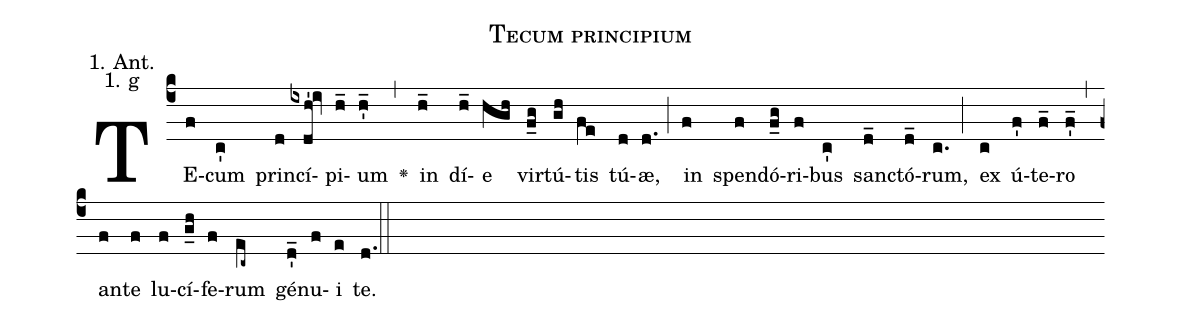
name: Tecum principium;
office-part: 1 Antiphon;
mode: 1g;
annotation: 1. Ant.;
annotation: 1. g;
def-m1:}{\greseteolcustos{manual}{;
def-m2:\ifx\breakbeforeEuouae\undefined\else;
def-m3:\fi}\ifx\noeuouae\undefined\def\noeuouae{F}\fi\if\noeuouae F{;
def-m4:}\fi;
%%
% The syntax in this part is called gabc. Please refer to http://home.gna.org/gregorio/gabc/#basis
(c4)TE(f)cum(c') prin(d)cí(ixdh'!iv)pi(h_)um(h'_) <v>\greheightstar</v>(,) in(h_) dí(h_)e(hgh) vir(f_g)tú(gh)tis(fe) tú(d)æ,(d.) (;)
in(f) spen(f)dó(f_g)ri(f)bus(c') san(d_)ctó(d_)rum,(c.) (;) ex(c) ú(f')te(f_)ro(f'_) (,)
an(f)te(f) lu(f)cí(g_h)fe(f)rum(ec~) gé(d'_)nu(f)i(e[em1]) te.(d.) (::[em2]z[em3])

E(h) u(h) o(g) u(f) a(gh) e.(g.) (::[em4])
